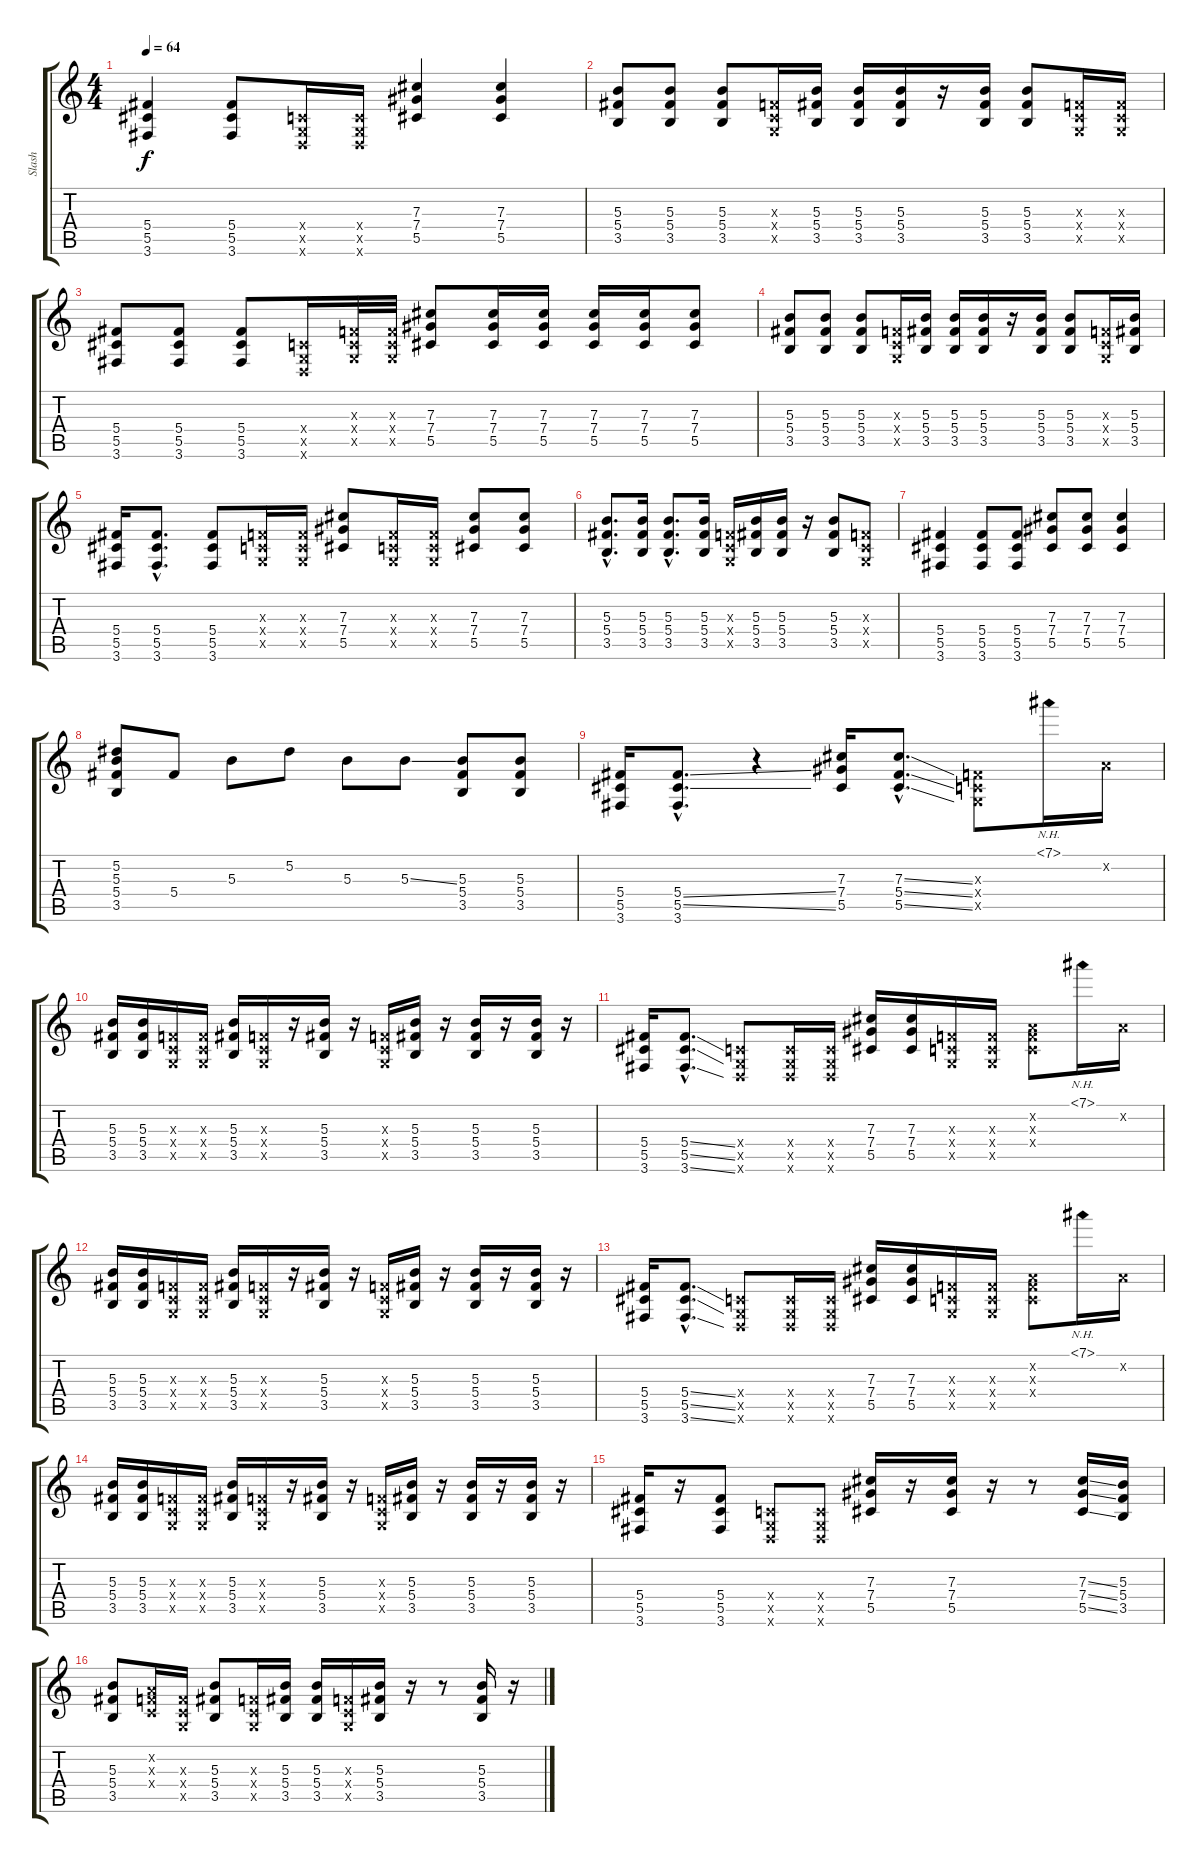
\track ("Slash" "Slash") {instrument electricguitarclean}
\staff {score tabs}
\tuning (Eb4 Bb3 Gb3 Db3 Ab2 Eb2) {hide}
\ts (4 4)
\tempo 64
\clef g2
\ks c
(5.4 5.5 3.6).4{dy f} (5.4 5.5 3.6).8 (-1.4{x} -1.5{x} -1.6{x}).16 (-1.4{x} -1.5{x} -1.6{x}).16 (7.3 7.4 5.5).4 (7.3 7.4 5.5).4 |
(5.3 5.4 3.5).8 (5.3 5.4 3.5).8 (5.3 5.4 3.5).8 (-1.3{x} -1.4{x} -1.5{x}).16 (5.3 5.4 3.5).16 (5.3 5.4 3.5).16 (5.3 5.4 3.5).16 r.16 (5.3 5.4 3.5).16 (5.3 5.4 3.5).8 (-1.3{x} -1.4{x} -1.5{x}).16 (-1.3{x} -1.4{x} -1.5{x}).16 |
(5.4 5.5 3.6).8 (5.4 5.5 3.6).8 (5.4 5.5 3.6).8 (-1.4{x} -1.5{x} -1.6{x}).16 (-1.3{x} -1.4{x} -1.5{x}).32 (-1.3{x} -1.4{x} -1.5{x}).32 (7.3 7.4 5.5).8 (7.3 7.4 5.5).16 (7.3 7.4 5.5).16 (7.3 7.4 5.5).16 (7.3 7.4 5.5).16 (7.3 7.4 5.5).8 |
(5.3 5.4 3.5).8 (5.3 5.4 3.5).8 (5.3 5.4 3.5).8 (-1.3{x} -1.4{x} -1.5{x}).16 (5.3 5.4 3.5).16 (5.3 5.4 3.5).16 (5.3 5.4 3.5).16 r.16 (5.3 5.4 3.5).16 (5.3 5.4 3.5).8 (-1.3{x} -1.4{x} -1.5{x}).16 (5.3 5.4 3.5).16 |
(5.4 5.5 3.6).16 (5.4{hac} 5.5{hac} 3.6{hac}).8{d} (5.4 5.5 3.6).8 (-1.3{x} -1.4{x} -1.5{x}).16 (-1.3{x} -1.4{x} -1.5{x}).16 (7.3 7.4 5.5).8 (-1.3{x} -1.4{x} -1.5{x}).16 (-1.3{x} -1.4{x} -1.5{x}).16 (7.3 7.4 5.5).8 (7.3 7.4 5.5).8 |
(5.3{hac} 5.4{hac} 3.5{hac}).8{d} (5.3 5.4 3.5).16 (5.3{hac} 5.4{hac} 3.5{hac}).8{d} (5.3 5.4 3.5).16 (-1.3{x} -1.4{x} -1.5{x}).16 (5.3 5.4 3.5).16 (5.3 5.4 3.5).16 r.16 (5.3 5.4 3.5).8 (-1.3{x} -1.4{x} -1.5{x}).8 |
(5.4 5.5 3.6).4 (5.4 5.5 3.6).8 (5.4 5.5 3.6).8 (7.3 7.4 5.5).8 (7.3 7.4 5.5).8 (7.3 7.4 5.5).4 |
(5.2 5.3 5.4 3.5).8 5.4.8 5.3.8 5.2.8 5.3.8 5.3{ss}.8 (5.3 5.4 3.5).8 (5.3 5.4 3.5).8 |
(5.4 5.5 3.6).16 (5.4{ss hac} 5.5{ss hac} 3.6{hac}).8{d} r.4 (7.3 7.4 5.5).16 (7.3{ss hac} 5.4{ss hac} 5.5{ss hac}).8{d} (-1.3{x} -1.4{x} -1.5{x}).8 7.1{nh}.16 -1.2{x}.16 |
(5.3 5.4 3.5).16 (5.3 5.4 3.5).16 (-1.3{x} -1.4{x} -1.5{x}).16 (-1.3{x} -1.4{x} -1.5{x}).16 (5.3 5.4 3.5).16 (-1.3{x} -1.4{x} -1.5{x}).16 r.16 (5.3 5.4 3.5).16 r.16 (-1.3{x} -1.4{x} -1.5{x}).16 (5.3 5.4 3.5).16 r.16 (5.3 5.4 3.5).16 r.16 (5.3 5.4 3.5).16 r.16 |
(5.4 5.5 3.6).16 (5.4{ss hac} 5.5{ss hac} 3.6{ss hac}).8{d} (-1.4{x} -1.5{x} -1.6{x}).8 (-1.4{x} -1.5{x} -1.6{x}).16 (-1.4{x} -1.5{x} -1.6{x}).16 (7.3 7.4 5.5).16 (7.3 7.4 5.5).16 (-1.3{x} -1.4{x} -1.5{x}).16 (-1.3{x} -1.4{x} -1.5{x}).16 (-1.2{x} -1.3{x} -1.4{x}).8 7.1{nh}.16 -1.2{x}.16 |
(5.3 5.4 3.5).16 (5.3 5.4 3.5).16 (-1.3{x} -1.4{x} -1.5{x}).16 (-1.3{x} -1.4{x} -1.5{x}).16 (5.3 5.4 3.5).16 (-1.3{x} -1.4{x} -1.5{x}).16 r.16 (5.3 5.4 3.5).16 r.16 (-1.3{x} -1.4{x} -1.5{x}).16 (5.3 5.4 3.5).16 r.16 (5.3 5.4 3.5).16 r.16 (5.3 5.4 3.5).16 r.16 |
(5.4 5.5 3.6).16 (5.4{ss hac} 5.5{ss hac} 3.6{ss hac}).8{d} (-1.4{x} -1.5{x} -1.6{x}).8 (-1.4{x} -1.5{x} -1.6{x}).16 (-1.4{x} -1.5{x} -1.6{x}).16 (7.3 7.4 5.5).16 (7.3 7.4 5.5).16 (-1.3{x} -1.4{x} -1.5{x}).16 (-1.3{x} -1.4{x} -1.5{x}).16 (-1.2{x} -1.3{x} -1.4{x}).8 7.1{nh}.16 -1.2{x}.16 |
(5.3 5.4 3.5).16 (5.3 5.4 3.5).16 (-1.3{x} -1.4{x} -1.5{x}).16 (-1.3{x} -1.4{x} -1.5{x}).16 (5.3 5.4 3.5).16 (-1.3{x} -1.4{x} -1.5{x}).16 r.16 (5.3 5.4 3.5).16 r.16 (-1.3{x} -1.4{x} -1.5{x}).16 (5.3 5.4 3.5).16 r.16 (5.3 5.4 3.5).16 r.16 (5.3 5.4 3.5).16 r.16 |
(5.4 5.5 3.6).16 r.16 (5.4 5.5 3.6).8 (-1.4{x} -1.5{x} -1.6{x}).8 (-1.4{x} -1.5{x} -1.6{x}).8 (7.3 7.4 5.5).16 r.16 (7.3 7.4 5.5).16 r.16 r.8 (7.3{ss} 7.4{ss} 5.5{ss}).16 (5.3 5.4 3.5).16 |
(5.3 5.4 3.5).8 (-1.2{x} -1.3{x} -1.4{x}).16 (-1.3{x} -1.4{x} -1.5{x}).16 (5.3 5.4 3.5).8 (-1.3{x} -1.4{x} -1.5{x}).16 (5.3 5.4 3.5).16 (5.3 5.4 3.5).16 (-1.3{x} -1.4{x} -1.5{x}).16 (5.3 5.4 3.5).16 r.16 r.8 (5.3 5.4 3.5).16 r.16
